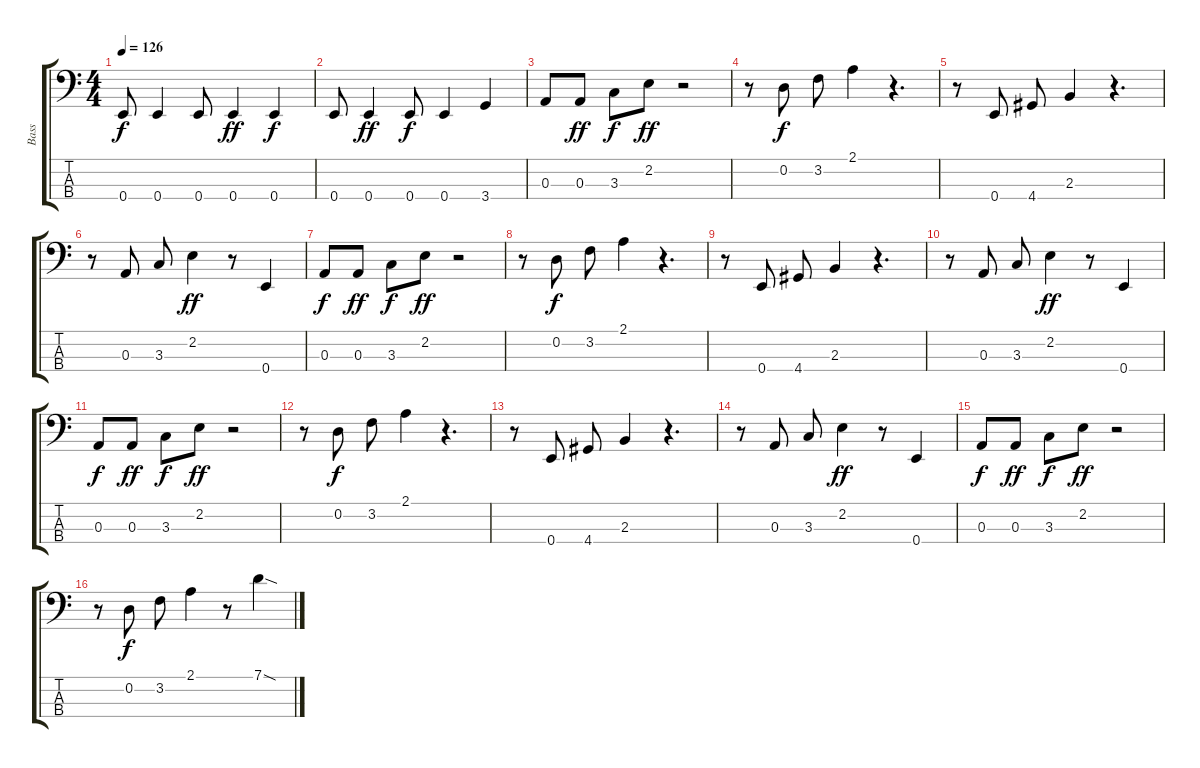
\track ("Bass" "Bass") {instrument electricbassfinger}
\staff {score tabs}
\tuning (G2 D2 A1 E1) {hide}
\ts (4 4)
\tempo 126
\clef f4
\ks c
0.4.8{dy f} 0.4.4 0.4.8 0.4.4{dy ff} 0.4.4{dy f} |
0.4.8 0.4.4{dy ff} 0.4.8{dy f} 0.4.4 3.4.4 |
0.3.8 0.3.8{dy ff} 3.3.8{dy f} 2.2.8{dy ff} r.2 |
r.8 0.2.8{dy f} 3.2.8 2.1.4 r.4{d} |
r.8 0.4.8 4.4.8 2.3.4 r.4{d} |
r.8 0.3.8 3.3.8 2.2.4{dy ff} r.8 0.4.4 |
0.3.8{dy f} 0.3.8{dy ff} 3.3.8{dy f} 2.2.8{dy ff} r.2 |
r.8 0.2.8{dy f} 3.2.8 2.1.4 r.4{d} |
r.8 0.4.8 4.4.8 2.3.4 r.4{d} |
r.8 0.3.8 3.3.8 2.2.4{dy ff} r.8 0.4.4 |
0.3.8{dy f} 0.3.8{dy ff} 3.3.8{dy f} 2.2.8{dy ff} r.2 |
r.8 0.2.8{dy f} 3.2.8 2.1.4 r.4{d} |
r.8 0.4.8 4.4.8 2.3.4 r.4{d} |
r.8 0.3.8 3.3.8 2.2.4{dy ff} r.8 0.4.4 |
0.3.8{dy f} 0.3.8{dy ff} 3.3.8{dy f} 2.2.8{dy ff} r.2 |
r.8 0.2.8{dy f} 3.2.8 2.1.4 r.8 7.1{sod}.4
